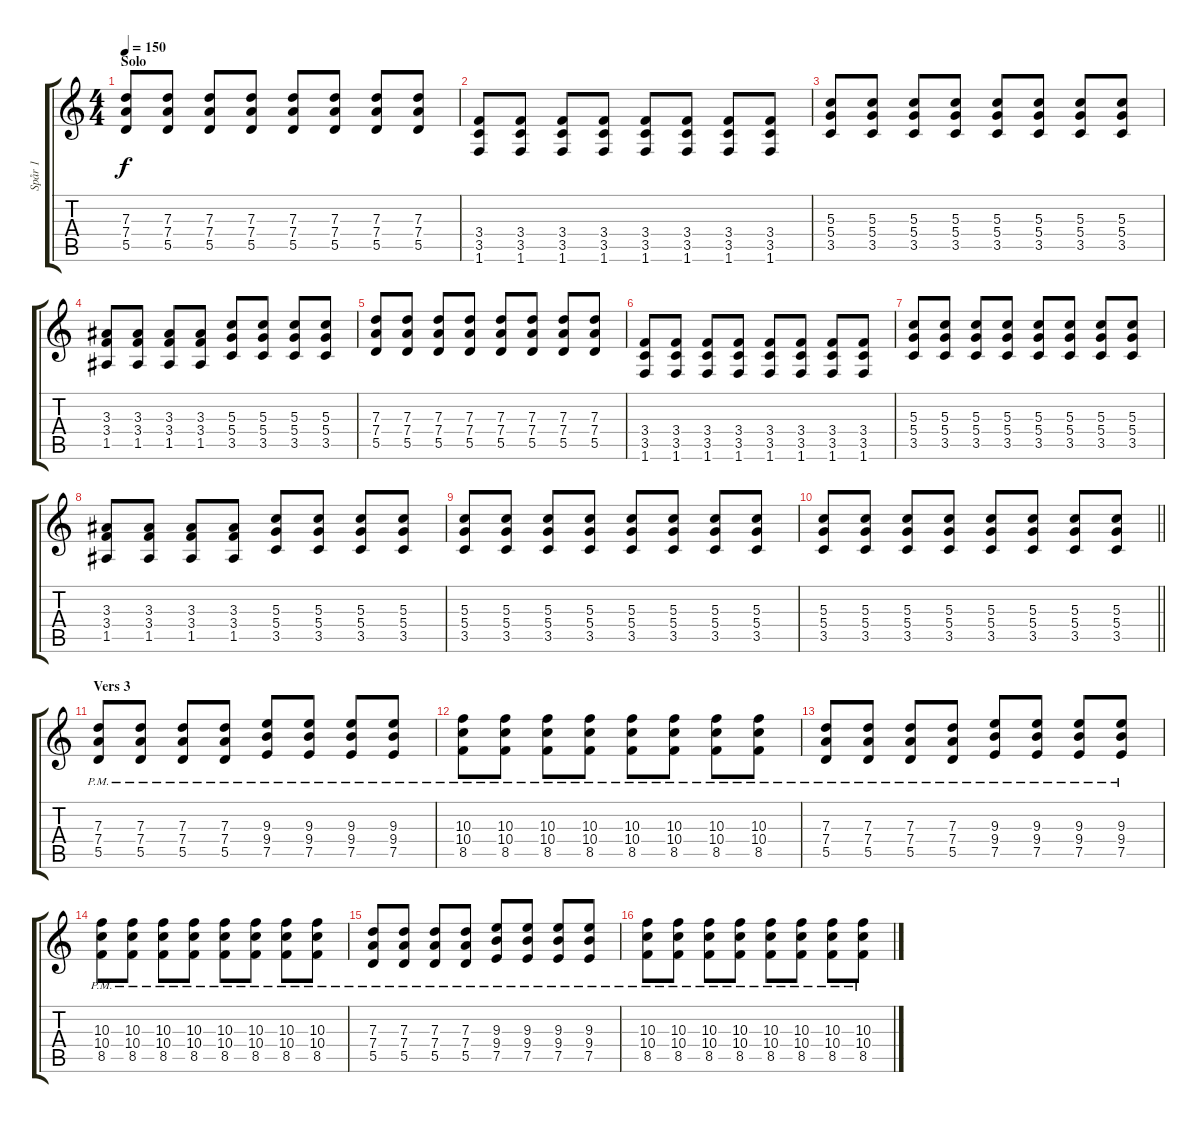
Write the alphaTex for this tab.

\track ("Spår 1" "Spår 1") {instrument overdrivenguitar}
\staff {score tabs}
\tuning (E4 B3 G3 D3 A2 E2) {hide}
\ts (4 4)
\section ("" "Solo")
\tempo 150
\clef g2
\ks c
(7.3 7.4 5.5).8{dy f} (7.3 7.4 5.5).8 (7.3 7.4 5.5).8 (7.3 7.4 5.5).8 (7.3 7.4 5.5).8 (7.3 7.4 5.5).8 (7.3 7.4 5.5).8 (7.3 7.4 5.5).8 |
(3.4 3.5 1.6).8 (3.4 3.5 1.6).8 (3.4 3.5 1.6).8 (3.4 3.5 1.6).8 (3.4 3.5 1.6).8 (3.4 3.5 1.6).8 (3.4 3.5 1.6).8 (3.4 3.5 1.6).8 |
(5.3 5.4 3.5).8 (5.3 5.4 3.5).8 (5.3 5.4 3.5).8 (5.3 5.4 3.5).8 (5.3 5.4 3.5).8 (5.3 5.4 3.5).8 (5.3 5.4 3.5).8 (5.3 5.4 3.5).8 |
(3.3 3.4 1.5).8 (3.3 3.4 1.5).8 (3.3 3.4 1.5).8 (3.3 3.4 1.5).8 (5.3 5.4 3.5).8 (5.3 5.4 3.5).8 (5.3 5.4 3.5).8 (5.3 5.4 3.5).8 |
(7.3 7.4 5.5).8 (7.3 7.4 5.5).8 (7.3 7.4 5.5).8 (7.3 7.4 5.5).8 (7.3 7.4 5.5).8 (7.3 7.4 5.5).8 (7.3 7.4 5.5).8 (7.3 7.4 5.5).8 |
(3.4 3.5 1.6).8 (3.4 3.5 1.6).8 (3.4 3.5 1.6).8 (3.4 3.5 1.6).8 (3.4 3.5 1.6).8 (3.4 3.5 1.6).8 (3.4 3.5 1.6).8 (3.4 3.5 1.6).8 |
(5.3 5.4 3.5).8 (5.3 5.4 3.5).8 (5.3 5.4 3.5).8 (5.3 5.4 3.5).8 (5.3 5.4 3.5).8 (5.3 5.4 3.5).8 (5.3 5.4 3.5).8 (5.3 5.4 3.5).8 |
(3.3 3.4 1.5).8 (3.3 3.4 1.5).8 (3.3 3.4 1.5).8 (3.3 3.4 1.5).8 (5.3 5.4 3.5).8 (5.3 5.4 3.5).8 (5.3 5.4 3.5).8 (5.3 5.4 3.5).8 |
(5.3 5.4 3.5).8 (5.3 5.4 3.5).8 (5.3 5.4 3.5).8 (5.3 5.4 3.5).8 (5.3 5.4 3.5).8 (5.3 5.4 3.5).8 (5.3 5.4 3.5).8 (5.3 5.4 3.5).8 |
\barLineRight lightlight
(5.3 5.4 3.5).8 (5.3 5.4 3.5).8 (5.3 5.4 3.5).8 (5.3 5.4 3.5).8 (5.3 5.4 3.5).8 (5.3 5.4 3.5).8 (5.3 5.4 3.5).8 (5.3 5.4 3.5).8 |
\section ("" "Vers 3")
(7.3{pm} 7.4{pm} 5.5{pm}).8 (7.3{pm} 7.4{pm} 5.5{pm}).8 (7.3{pm} 7.4{pm} 5.5{pm}).8 (7.3{pm} 7.4{pm} 5.5{pm}).8 (9.3{pm} 9.4{pm} 7.5{pm}).8 (9.3{pm} 9.4{pm} 7.5{pm}).8 (9.3{pm} 9.4{pm} 7.5{pm}).8 (9.3{pm} 9.4{pm} 7.5{pm}).8 |
(10.3{pm} 10.4{pm} 8.5{pm}).8 (10.3{pm} 10.4{pm} 8.5{pm}).8 (10.3{pm} 10.4{pm} 8.5{pm}).8 (10.3{pm} 10.4{pm} 8.5{pm}).8 (10.3{pm} 10.4{pm} 8.5{pm}).8 (10.3{pm} 10.4{pm} 8.5{pm}).8 (10.3{pm} 10.4{pm} 8.5{pm}).8 (10.3{pm} 10.4{pm} 8.5{pm}).8 |
(7.3{pm} 7.4{pm} 5.5{pm}).8 (7.3{pm} 7.4{pm} 5.5{pm}).8 (7.3{pm} 7.4{pm} 5.5{pm}).8 (7.3{pm} 7.4{pm} 5.5{pm}).8 (9.3{pm} 9.4{pm} 7.5{pm}).8 (9.3{pm} 9.4{pm} 7.5{pm}).8 (9.3{pm} 9.4{pm} 7.5{pm}).8 (9.3{pm} 9.4{pm} 7.5{pm}).8 |
(10.3{pm} 10.4{pm} 8.5{pm}).8 (10.3{pm} 10.4{pm} 8.5{pm}).8 (10.3{pm} 10.4{pm} 8.5{pm}).8 (10.3{pm} 10.4{pm} 8.5{pm}).8 (10.3{pm} 10.4{pm} 8.5{pm}).8 (10.3{pm} 10.4{pm} 8.5{pm}).8 (10.3{pm} 10.4{pm} 8.5{pm}).8 (10.3{pm} 10.4{pm} 8.5{pm}).8 |
(7.3{pm} 7.4{pm} 5.5{pm}).8 (7.3{pm} 7.4{pm} 5.5{pm}).8 (7.3{pm} 7.4{pm} 5.5{pm}).8 (7.3{pm} 7.4{pm} 5.5{pm}).8 (9.3{pm} 9.4{pm} 7.5{pm}).8 (9.3{pm} 9.4{pm} 7.5{pm}).8 (9.3{pm} 9.4{pm} 7.5{pm}).8 (9.3{pm} 9.4{pm} 7.5{pm}).8 |
(10.3{pm} 10.4{pm} 8.5{pm}).8 (10.3{pm} 10.4{pm} 8.5{pm}).8 (10.3{pm} 10.4{pm} 8.5{pm}).8 (10.3{pm} 10.4{pm} 8.5{pm}).8 (10.3{pm} 10.4{pm} 8.5{pm}).8 (10.3{pm} 10.4{pm} 8.5{pm}).8 (10.3{pm} 10.4{pm} 8.5{pm}).8 (10.3{pm} 10.4{pm} 8.5{pm}).8
